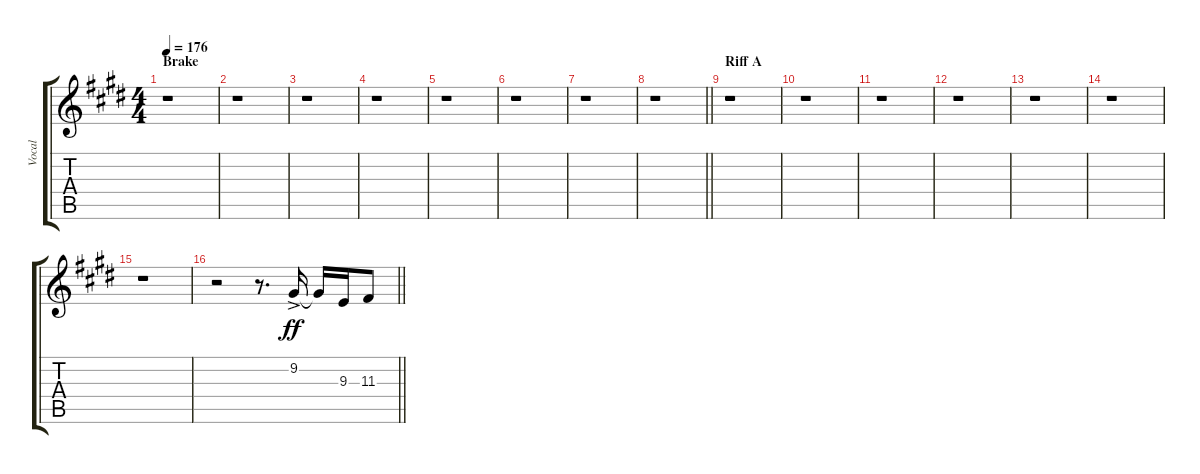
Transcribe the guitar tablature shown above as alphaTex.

\track ("Vocal" "Vocal") {instrument clarinet}
\staff {score tabs}
\tuning (E4 B3 G3 D3 A2 E2) {hide}
\ts (4 4)
\section ("" "Brake")
\tempo 176
\clef g2
\ks e
r.1{dy ff} |
r.1 |
r.1 |
r.1 |
r.1 |
r.1 |
r.1 |
\barLineRight lightlight
r.1 |
\section ("" "Riff A")
r.1 |
r.1 |
r.1 |
r.1 |
r.1 |
r.1 |
r.1 |
\barLineRight lightlight
r.2 r.8{d} 9.2{ac}.16 9.2{t}.16 9.3.16 11.3.8
